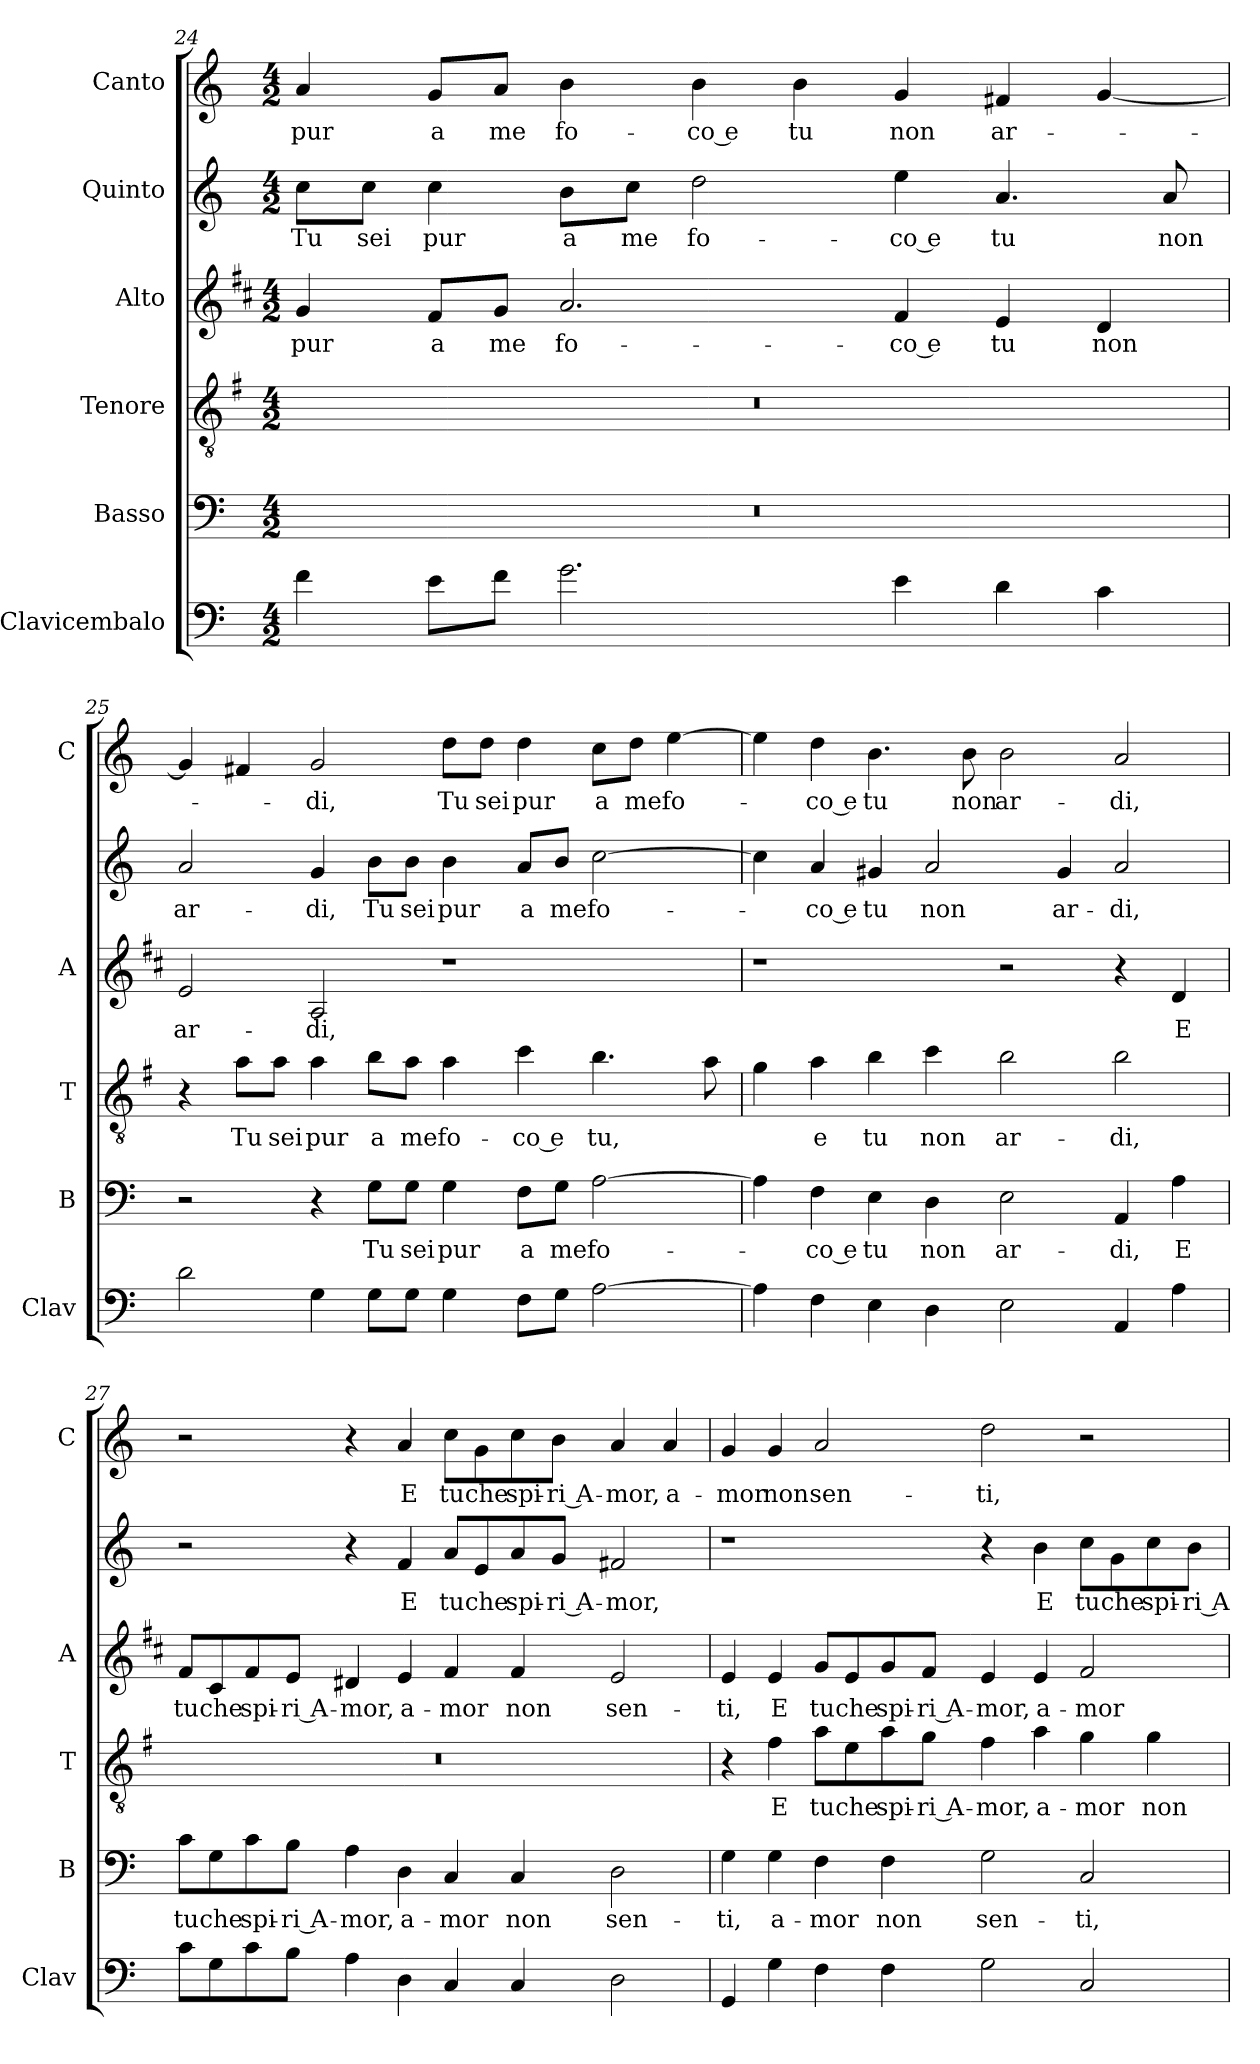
**kern	**kern	**text	**kern	**text	**kern	**text	**kern	**text	**kern	**text
*part6	*part5	*part5	*part4	*part4	*part3	*part3	*part2	*part2	*part1	*part1
*staff6	*staff5	*staff5	*staff4	*staff4	*staff3	*staff3	*staff2	*staff2	*staff1	*staff1
*I"Clavicembalo	*I"Basso	*	*I"Tenore	*	*I"Alto	*	*I"Quinto	*	*I"Canto	*
*I'Clav	*I'B	*	*I'T	*	*I'A	*	*	*	*I'C	*
!!LO:PB:g=z
*clefF4	*clefF4	*	*clefGv2	*	*clefG2	*	*clefG2	*	*clefG2	*
*	*	*	*ITrd4c7	*	*ITrd1c2	*	*	*	*	*
*k[]	*k[]	*	*k[]	*	*k[]	*	*k[]	*	*k[]	*
*C:	*C:	*	*C:	*	*C:	*	*C:	*	*C:	*
*M4/2	*M4/2	*	*M4/2	*	*M4/2	*	*M4/2	*	*M4/2	*
=24	=24	=24	=24	=24	=24	=24	=24	=24	=24	=24
!	!	!	!	!	!	!LO:LY:b	!	!LO:LY:b	!	!LO:LY:b
4f\	0r	.	0r	.	4f/	pur	8cc\L	Tu	4a/	pur
!	!	!	!	!	!	!	!	!LO:LY:b	!	!
.	.	.	.	.	.	.	8cc\J	sei	.	.
!	!	!	!	!	!	!LO:LY:b	!	!LO:LY:b	!	!LO:LY:b
8e\L	.	.	.	.	8e/L	a	4cc\	pur	8g/L	a
!	!	!	!	!	!	!LO:LY:b	!	!	!	!LO:LY:b
8f\J	.	.	.	.	8f/J	me	.	.	8a/J	me
!	!	!	!	!	!	!LO:LY:b	!	!LO:LY:b	!	!LO:LY:b
2.g\	.	.	.	.	2.g/	fo-	8b\L	a	4b\	fo-
!	!	!	!	!	!	!	!	!LO:LY:b	!	!
.	.	.	.	.	.	.	8cc\J	me	.	.
!	!	!	!	!	!	!	!	!LO:LY:b	!	!LO:LY:b
.	.	.	.	.	.	.	2dd\	fo-	4b\	-co e
!	!	!	!	!	!	!	!	!	!	!LO:LY:b
.	.	.	.	.	.	.	.	.	4b\	tu
!	!	!	!	!	!	!LO:LY:b	!	!LO:LY:b	!	!LO:LY:b
4e\	.	.	.	.	4e/	-co e	4ee\	-co e	4g/	non
!	!	!	!	!	!	!LO:LY:b	!	!LO:LY:b	!	!LO:LY:b
4d\	.	.	.	.	4d/	tu	4.a/	tu	4f#X/	ar-
!	!	!	!	!	!	!LO:LY:b	!	!	!	!
4c\	.	.	.	.	4c/	non	.	.	[4g/	.
!	!	!	!	!	!	!	!	!LO:LY:b	!	!
.	.	.	.	.	.	.	8a/	non	.	.
=25	=25	=25	=25	=25	=25	=25	=25	=25	=25	=25
!	!	!	!	!	!	!LO:LY:b	!	!LO:LY:b	!	!
2d\	2r	.	4r	.	2d/	ar-	2a/	ar-	4g/]	.
!	!	!	!	!LO:LY:b	!	!	!	!	!	!
.	.	.	8d\L	Tu	.	.	.	.	4f#X/	.
!	!	!	!	!LO:LY:b	!	!	!	!	!	!
.	.	.	8d\J	sei	.	.	.	.	.	.
!	!	!	!	!LO:LY:b	!	!LO:LY:b	!	!LO:LY:b	!	!LO:LY:b
4G\	4r	.	4d\	pur	2G/	-di,	4g/	-di,	2g/	-di,
!	!	!LO:LY:b	!	!LO:LY:b	!	!	!	!LO:LY:b	!	!
8G\L	8G\L	Tu	8e\L	a	.	.	8b\L	Tu	.	.
!	!	!LO:LY:b	!	!LO:LY:b	!	!	!	!LO:LY:b	!	!
8G\J	8G\J	sei	8d\J	me	.	.	8b\J	sei	.	.
!	!	!LO:LY:b	!	!LO:LY:b	!	!	!	!LO:LY:b	!	!LO:LY:b
4G\	4G\	pur	4d\	fo-	1r	.	4b\	pur	8dd\L	Tu
!	!	!	!	!	!	!	!	!	!	!LO:LY:b
.	.	.	.	.	.	.	.	.	8dd\J	sei
!	!	!LO:LY:b	!	!LO:LY:b	!	!	!	!LO:LY:b	!	!LO:LY:b
8F\L	8F\L	a	4f\	-co e	.	.	8a/L	a	4dd\	pur
!	!	!LO:LY:b	!	!	!	!	!	!LO:LY:b	!	!
8G\J	8G\J	me	.	.	.	.	8b/J	me	.	.
!	!	!LO:LY:b	!	!LO:LY:b	!	!	!	!LO:LY:b	!	!LO:LY:b
[2A\	[2A\	fo-	4.e\	tu,	.	.	[2cc\	fo-	8cc\L	a
!	!	!	!	!	!	!	!	!	!	!LO:LY:b
.	.	.	.	.	.	.	.	.	8dd\J	me
!	!	!	!	!	!	!	!	!	!	!LO:LY:b
.	.	.	.	.	.	.	.	.	[4ee\	fo-
.	.	.	8d\	.	.	.	.	.	.	.
=26	=26	=26	=26	=26	=26	=26	=26	=26	=26	=26
4A\]	4A\]	.	4c\	.	1r	.	4cc\]	.	4ee\]	.
!	!	!LO:LY:b	!	!LO:LY:b	!	!	!	!LO:LY:b	!	!LO:LY:b
4F\	4F\	-co e	4d\	e	.	.	4a/	-co e	4dd\	-co e
!	!	!LO:LY:b	!	!LO:LY:b	!	!	!	!LO:LY:b	!	!LO:LY:b
4E\	4E\	tu	4e\	tu	.	.	4g#X/	tu	4.b\	tu
!	!	!LO:LY:b	!	!LO:LY:b	!	!	!	!LO:LY:b	!	!
4D\	4D\	non	4f\	non	.	.	2a/	non	.	.
!	!	!	!	!	!	!	!	!	!	!LO:LY:b
.	.	.	.	.	.	.	.	.	8b\	non
!	!	!LO:LY:b	!	!LO:LY:b	!	!	!	!	!	!LO:LY:b
2E\	2E\	ar-	2e\	ar-	2r	.	.	.	2b\	ar-
!	!	!	!	!	!	!	!	!LO:LY:b	!	!
.	.	.	.	.	.	.	4g#/	ar-	.	.
!	!	!LO:LY:b	!	!LO:LY:b	!	!	!	!LO:LY:b	!	!LO:LY:b
4AA/	4AA/	-di,	2e\	-di,	4r	.	2a/	-di,	2a/	-di,
!	!	!LO:LY:b	!	!	!	!LO:LY:b	!	!	!	!
4A\	4A\	E	.	.	4c/	E	.	.	.	.
!!LO:LB:g=z
=27	=27	=27	=27	=27	=27	=27	=27	=27	=27	=27
!	!	!LO:LY:b	!	!	!	!LO:LY:b	!	!	!	!
8c\L	8c\L	tu	0r	.	8e/L	tu	2r	.	2r	.
!	!	!LO:LY:b	!	!	!	!LO:LY:b	!	!	!	!
8G\	8G\	che	.	.	8B/	che	.	.	.	.
!	!	!LO:LY:b	!	!	!	!LO:LY:b	!	!	!	!
8c\	8c\	spi-	.	.	8e/	spi-	.	.	.	.
!	!	!LO:LY:b	!	!	!	!LO:LY:b	!	!	!	!
8B\J	8B\J	-ri A-	.	.	8d/J	-ri A-	.	.	.	.
!	!	!LO:LY:b	!	!	!	!LO:LY:b	!	!	!	!
4A\	4A\	-mor,	.	.	4c#X/	-mor,	4r	.	4r	.
!	!	!LO:LY:b	!	!	!	!LO:LY:b	!	!LO:LY:b	!	!LO:LY:b
4D\	4D\	a-	.	.	4d/	a-	4f/	E	4a/	E
!	!	!LO:LY:b	!	!	!	!LO:LY:b	!	!LO:LY:b	!	!LO:LY:b
4C/	4C/	-mor	.	.	4e/	-mor	8a/L	tu	8cc\L	tu
!	!	!	!	!	!	!	!	!LO:LY:b	!	!LO:LY:b
.	.	.	.	.	.	.	8e/	che	8g\	che
!	!	!LO:LY:b	!	!	!	!LO:LY:b	!	!LO:LY:b	!	!LO:LY:b
4C/	4C/	non	.	.	4e/	non	8a/	spi-	8cc\	spi-
!	!	!	!	!	!	!	!	!LO:LY:b	!	!LO:LY:b
.	.	.	.	.	.	.	8g/J	-ri A-	8b\J	-ri A-
!	!	!LO:LY:b	!	!	!	!LO:LY:b	!	!LO:LY:b	!	!LO:LY:b
2D\	2D\	sen-	.	.	2d/	sen-	2f#X/	-mor,	4a/	-mor,
!	!	!	!	!	!	!	!	!	!	!LO:LY:b
.	.	.	.	.	.	.	.	.	4a/	a-
=28	=28	=28	=28	=28	=28	=28	=28	=28	=28	=28
!	!	!LO:LY:b	!	!	!	!LO:LY:b	!	!	!	!LO:LY:b
4GG/	4G\	-ti,	4r	.	4d/	-ti,	1r	.	4g/	-mor
!	!	!LO:LY:b	!	!LO:LY:b	!	!LO:LY:b	!	!	!	!LO:LY:b
4G\	4G\	a-	4B\	E	4d/	E	.	.	4g/	non
!	!	!LO:LY:b	!	!LO:LY:b	!	!LO:LY:b	!	!	!	!LO:LY:b
4F\	4F\	-mor	8d\L	tu	8f/L	tu	.	.	2a/	sen-
!	!	!	!	!LO:LY:b	!	!LO:LY:b	!	!	!	!
.	.	.	8A\	che	8d/	che	.	.	.	.
!	!	!LO:LY:b	!	!LO:LY:b	!	!LO:LY:b	!	!	!	!
4F\	4F\	non	8d\	spi-	8f/	spi-	.	.	.	.
!	!	!	!	!LO:LY:b	!	!LO:LY:b	!	!	!	!
.	.	.	8c\J	-ri A-	8e/J	-ri A-	.	.	.	.
!	!	!LO:LY:b	!	!LO:LY:b	!	!LO:LY:b	!	!	!	!LO:LY:b
2G\	2G\	sen-	4B\	-mor,	4d/	-mor,	4r	.	2dd\	-ti,
!	!	!	!	!LO:LY:b	!	!LO:LY:b	!	!LO:LY:b	!	!
.	.	.	4d\	a-	4d/	a-	4b\	E	.	.
!	!	!LO:LY:b	!	!LO:LY:b	!	!LO:LY:b	!	!LO:LY:b	!	!
2C/	2C/	-ti,	4c\	-mor	2e/	-mor	8cc\L	tu	2r	.
!	!	!	!	!	!	!	!	!LO:LY:b	!	!
.	.	.	.	.	.	.	8g\	che	.	.
!	!	!	!	!LO:LY:b	!	!	!	!LO:LY:b	!	!
.	.	.	4c\	non	.	.	8cc\	spi-	.	.
!	!	!	!	!	!	!	!	!LO:LY:b	!	!
.	.	.	.	.	.	.	8b\J	-ri A-	.	.
=	=	=	=	=	=	=	=	=	=	=
*-	*-	*-	*-	*-	*-	*-	*-	*-	*-	*-
